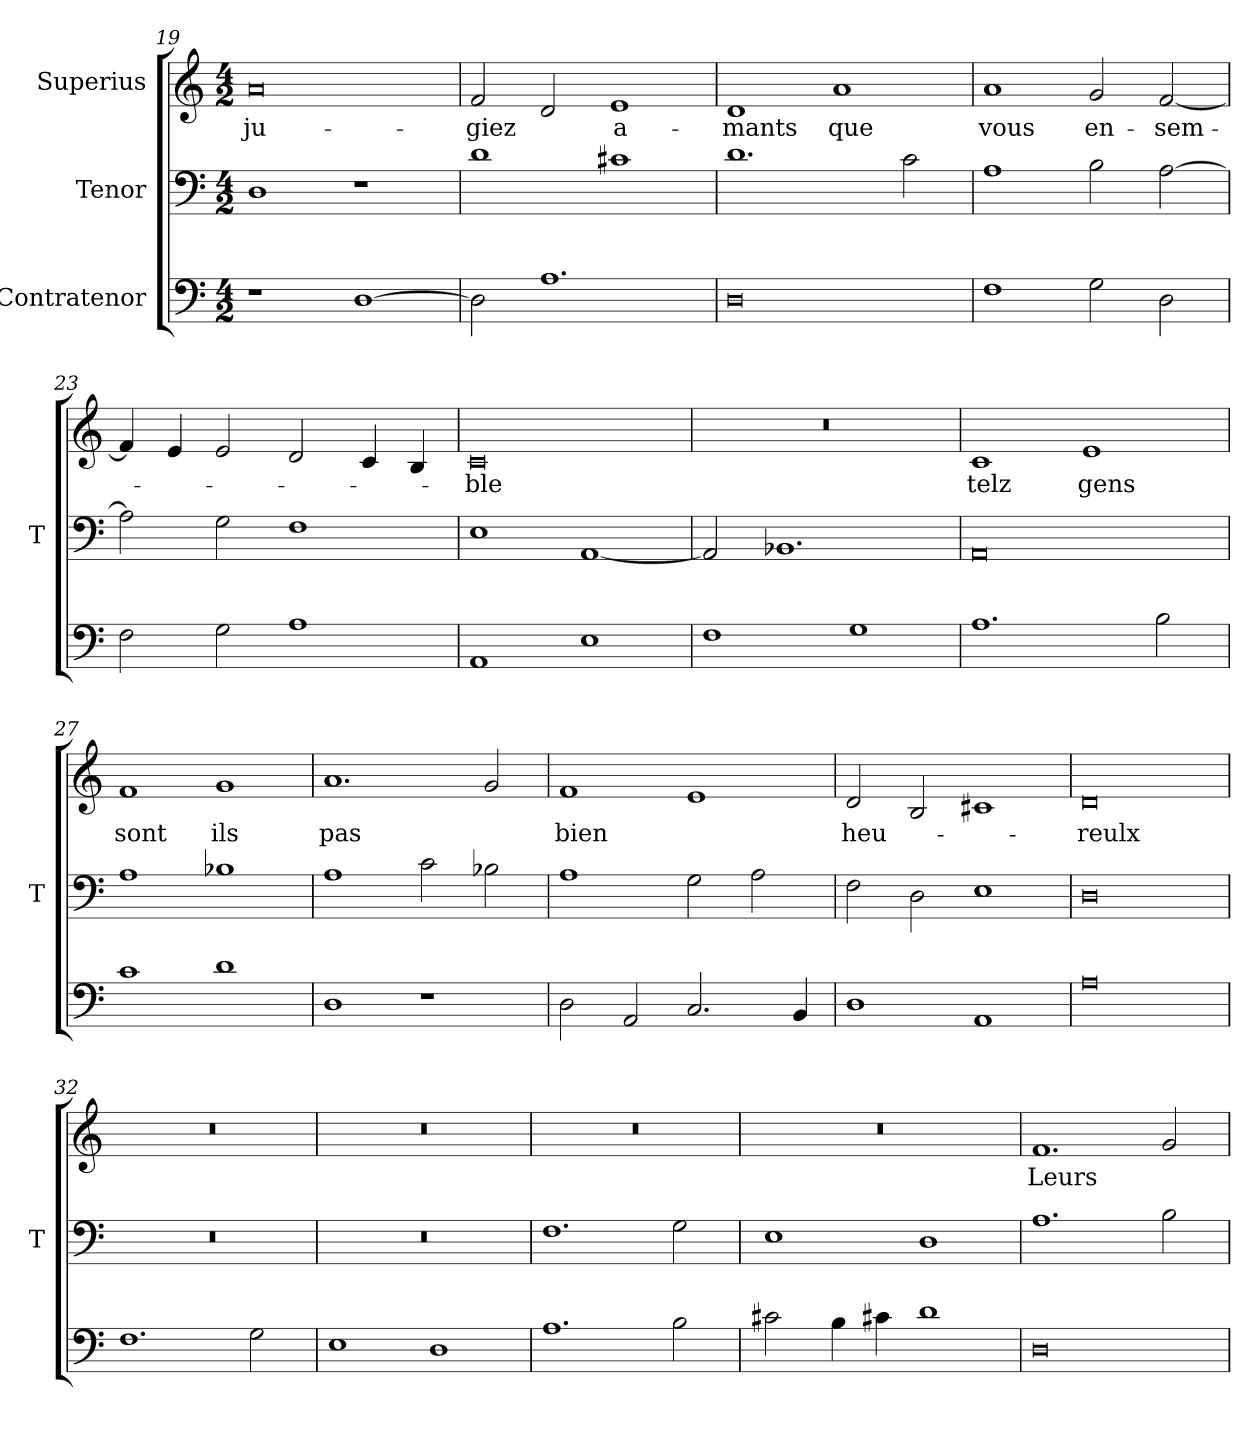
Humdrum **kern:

**kern	**kern	**kern	**text
*part3	*part2	*part1	*part1
*staff3	*staff2	*staff1	*staff1
*I"Contratenor	*I"Tenor	*I"Superius	*
*	*I'T	*	*
*clefF4	*clefF4	*clefG2	*
*M4/2	*M4/2	*M4/2	*
=19	=19	=19	=19
1r	1D	0a	ju-
[1D	1r	.	.
=20	=20	=20	=20
2D]	1d	2f	-giez
1.A	.	2d	.
.	1c#X	1e	a-
=21	=21	=21	=21
0D	1.d	1d	-mants
.	.	1a	-que
.	2c	.	.
=22	=22	=22	=22
1F	1A	1a	-vous
2G	2B	2g	en-
2D	[2A	[2f	-sem-
=23	=23	=23	=23
2F	2A]	4f]	.
.	.	4e	.
2G	2G	2e	.
1A	1F	2d	.
.	.	4c	.
.	.	4B	.
=24	=24	=24	=24
1AA	1E	0c	-ble
1E	[1AA	.	.
=25	=25	=25	=25
1F	2AA]	0r	.
.	1.BB-X	.	.
1G	.	.	.
=26	=26	=26	=26
1.A	0AA	1c	-telz
.	.	1e	-gens
2B	.	.	.
=27	=27	=27	=27
1c	1A	1f	-sont
1d	1B-X	1g	-ils
=28	=28	=28	=28
1D	1A	1.a	-pas
1r	2c	.	.
.	2B-X	2g	.
=29	=29	=29	=29
2D	1A	1f	-bien
2AA	.	.	.
2.C	2G	1e	.
.	2A	.	.
4BB	.	.	.
=30	=30	=30	=30
1D	2F	2d	heu-
.	2D	2B	.
1AA	1E	1c#X	.
=31	=31	=31	=31
0A	0D	0d	-reulx
=32	=32	=32	=32
1.F	0r	0r	.
2G	.	.	.
=33	=33	=33	=33
1E	0r	0r	.
1D	.	.	.
=34	=34	=34	=34
1.A	1.F	0r	.
2B	2G	.	.
=35	=35	=35	=35
2c#X	1E	0r	.
4B	.	.	.
4c#X	.	.	.
1d	1D	.	.
=36	=36	=36	=36
0D	1.A	1.f	-Leurs
.	2B	2g	.
=	=	=	=
*-	*-	*-	*-
